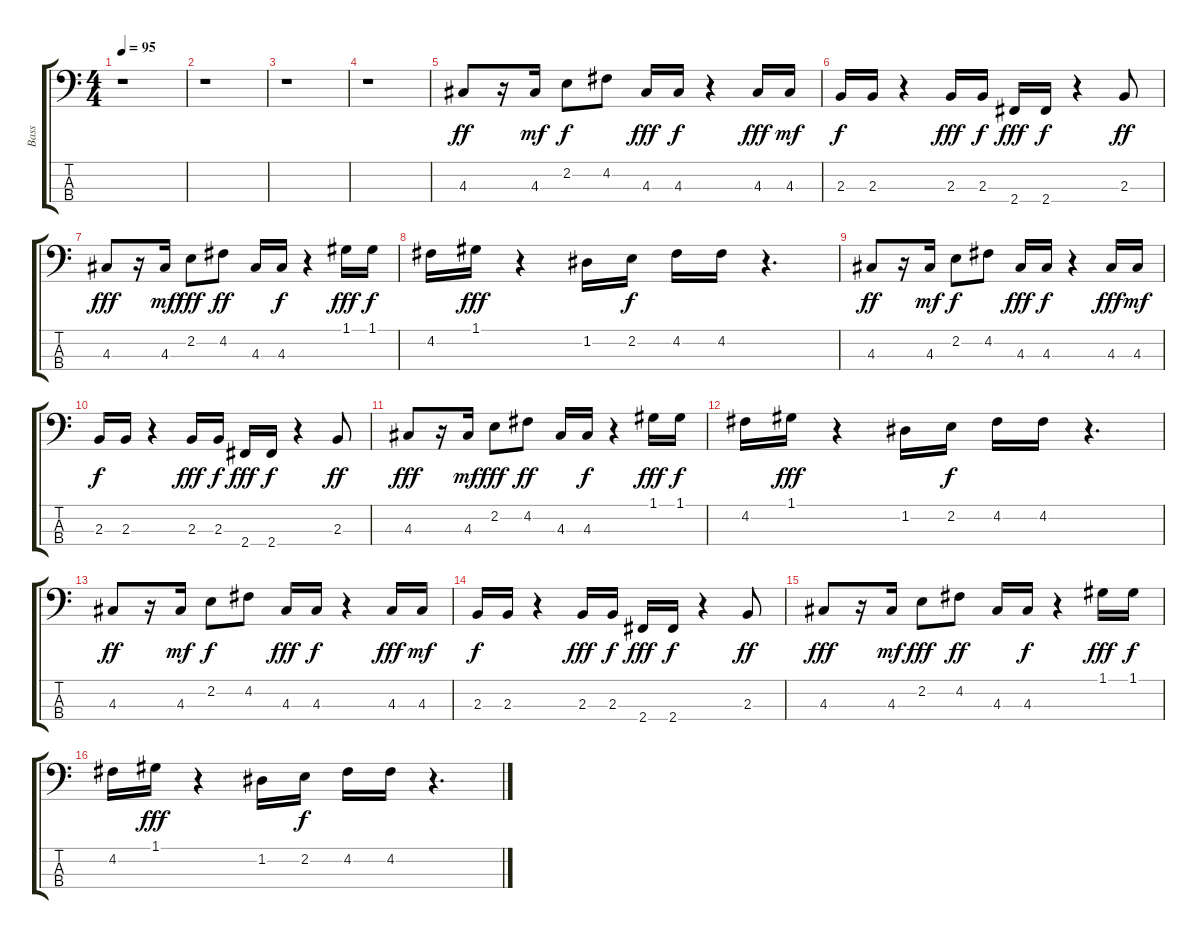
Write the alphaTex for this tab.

\track ("Bass" "Bass") {instrument synthbass2}
\staff {score tabs}
\tuning (G2 D2 A1 E1) {hide}
\ts (4 4)
\tempo 95
\clef f4
\ks c
r.1{dy f} |
r.1 |
r.1 |
r.1 |
4.3.8{dy ff} r.16 4.3.16{dy mf} 2.2.8{dy f} 4.2.8 4.3.16{dy fff} 4.3.16{dy f} r.4 4.3.16{dy fff} 4.3.16{dy mf} |
2.3.16{dy f} 2.3.16 r.4 2.3.16{dy fff} 2.3.16{dy f} 2.4.16{dy fff} 2.4.16{dy f} r.4 2.3.8{dy ff} |
4.3.8{dy fff} r.16 4.3.16{dy mf} 2.2.8{dy fff} 4.2.8{dy ff} 4.3.16 4.3.16{dy f} r.4 1.1.16{dy fff} 1.1.16{dy f} |
4.2.16 1.1.16{dy fff} r.4 1.2.16 2.2.16{dy f} 4.2.16 4.2.16 r.4{d} |
4.3.8{dy ff} r.16 4.3.16{dy mf} 2.2.8{dy f} 4.2.8 4.3.16{dy fff} 4.3.16{dy f} r.4 4.3.16{dy fff} 4.3.16{dy mf} |
2.3.16{dy f} 2.3.16 r.4 2.3.16{dy fff} 2.3.16{dy f} 2.4.16{dy fff} 2.4.16{dy f} r.4 2.3.8{dy ff} |
4.3.8{dy fff} r.16 4.3.16{dy mf} 2.2.8{dy fff} 4.2.8{dy ff} 4.3.16 4.3.16{dy f} r.4 1.1.16{dy fff} 1.1.16{dy f} |
4.2.16 1.1.16{dy fff} r.4 1.2.16 2.2.16{dy f} 4.2.16 4.2.16 r.4{d} |
4.3.8{dy ff} r.16 4.3.16{dy mf} 2.2.8{dy f} 4.2.8 4.3.16{dy fff} 4.3.16{dy f} r.4 4.3.16{dy fff} 4.3.16{dy mf} |
2.3.16{dy f} 2.3.16 r.4 2.3.16{dy fff} 2.3.16{dy f} 2.4.16{dy fff} 2.4.16{dy f} r.4 2.3.8{dy ff} |
4.3.8{dy fff} r.16 4.3.16{dy mf} 2.2.8{dy fff} 4.2.8{dy ff} 4.3.16 4.3.16{dy f} r.4 1.1.16{dy fff} 1.1.16{dy f} |
4.2.16 1.1.16{dy fff} r.4 1.2.16 2.2.16{dy f} 4.2.16 4.2.16 r.4{d}
